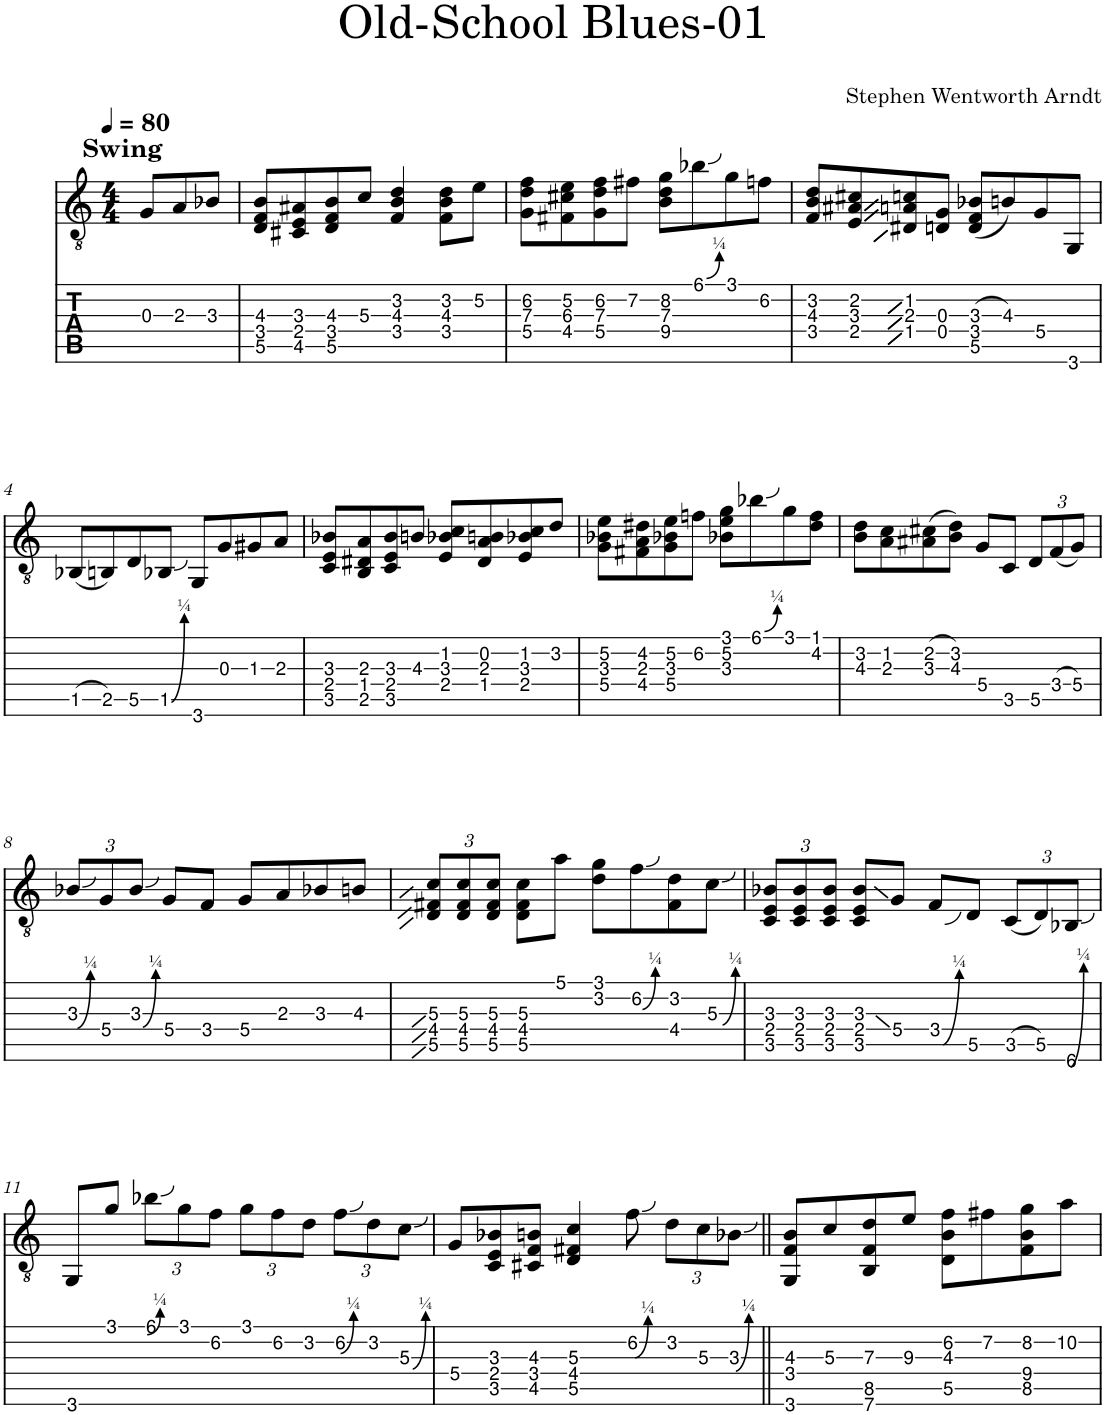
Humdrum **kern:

**kern	**kern
*part1	*part1
*staff2	*staff1
*I"Acoustic Guitar	*
*I'Guit.	*
*stria6	*
*	*clefGv2
*k[]	*k[]
*M4/4	*M4/4
*MM80	*MM80
=	=
!	!LO:TX:a:B:t=Swing
8G	8G/L
8AL	8A/
8B-J	8B-X/J
=1	=1
*stria6	*
8D\ 8F\ 8B\L	8D/ 8F/ 8B/L
8C#\ 8E\ 8A#\J	8C#X/ 8E/ 8A#X/
8D\ 8F\ 8B\L	8D/ 8F/ 8B/
8cJ	8c/J
4F 4B 4d	4F/ 4B/ 4d/
8F\ 8B\ 8d\L	8F\ 8B\ 8d\L
8eJ	8e\J
=2	=2
8G\ 8d\ 8f\L	8G\ 8d\ 8f\L
8F#\ 8c#\ 8e\J	8F#X\ 8c#X\ 8e\
8G\ 8d\ 8f\L	8G\ 8d\ 8f\
8f#J	8f#X\J
8B\ 8d\ 8g\L	8B\ 8d\ 8g\L
8b-J	8b-X\
8gL	8g\
8fJ	8fn\J
=3	=3
8F\ 8B\ 8d\L	8F/ 8B/ 8d/L
8E\ 8A#\ 8c#\J	8E/ 8A#X/ 8c#X/
8D#\ 8A\ 8c\L	8D#X/ 8An/ 8cn/
8D\ 8G\J	8Dn/ 8G/J
8D\ 8F\ 8B-\L	(8D/ 8F/ 8B-X/L
8BJ	8Bn/)
8GL	8G/
8GGJ	8GG/J
!!LO:LB:g=z
=4	=4
8BB-L	(8BB-X/L
8BBJ	8BBn/)
8DL	8D/
8BB-J	8BB-X/J
8GGL	8GG/L
8GJ	8G/
8G#L	8G#X/
8AJ	8A/J
=5	=5
8C\ 8E\ 8B-\L	8C/ 8E/ 8B-X/L
8BB\ 8D#\ 8A\J	8BB/ 8D#X/ 8A/
8C\ 8E\ 8B-\L	8C/ 8E/ 8B-/
8BJ	8Bn/J
8E\ 8B-\ 8c\L	8E/ 8B-X/ 8c/L
8D#\ 8A\ 8B\J	8D#/ 8A/ 8Bn/
8E\ 8B-\ 8c\L	8E/ 8B-X/ 8c/
8dJ	8d/J
=6	=6
8G\ 8B-X\ 8e\L	8G\ 8B-X\ 8e\L
8F#X\ 8A\ 8d#X\J	8F#X\ 8A\ 8d#X\
8G\ 8B-X\ 8e\L	8G\ 8B-X\ 8e\
8fnJ	8fn\J
8B-\ 8e\ 8g\L	8B-X\ 8e\ 8g\L
8b-J	8b-X\
8gL	8g\
8d#\ 8f\J	8d#\ 8f\J
=7	=7
8B\ 8d\L	8B\ 8d\L
8A\ 8c\J	8A\ 8c\
8A#\ 8c#\L	(8A#X\ 8c#X\
8B\ 8d\J	8B\ 8d\J)
8GL	8G/L
8CJ	8C/J
*Xbrackettup	*Xbrackettup
12DL	12D/L
12F	(12F/
12GJ	12G/J)
!!LO:LB:g=z
=8	=8
12B-L	12B-X/L
12G	12G/
12B-J	12B-/J
8GL	8G/L
8FJ	8F/J
8GL	8G/L
8AJ	8A/
8B-XL	8B-X/
8BJ	8Bn/J
=9	=9
12D\ 12F#\ 12c\L	12D/ 12F#X/ 12c/L
12D\ 12F#\ 12c\	12D/ 12F#/ 12c/
12D\ 12F#\ 12c\J	12D/ 12F#/ 12c/J
8D\ 8F#\ 8c\L	8D\ 8F#\ 8c\L
8aJ	8a\J
8d\ 8g\L	8d\ 8g\L
8fJ	8f\
8F#\ 8d\L	8F#\ 8d\
8cJ	8c\J
=10	=10
12C\ 12E\ 12B-\L	12C/ 12E/ 12B-X/L
12C\ 12E\ 12B-\	12C/ 12E/ 12B-/
12C\ 12E\ 12B-\J	12C/ 12E/ 12B-/J
8C\ 8E\ 8B-\L	8C/ 8E/ 8B-/L
8GJ	8G/J
8FL	8F/L
8DJ	8D/J
12CL	(12C/L
12D	12D/)
12BB-J	12BB-X/J
!!LO:LB:g=z
=11	=11
8GGL	8GG/L
8gJ	8g/J
12b-L	12b-X\L
12g	12g\
12fJ	12f\J
12gL	12g\L
12f	12f\
12dJ	12d\J
12fL	12f\L
12d	12d\
12cJ	12c\J
=12	=12
8GL	8G/L
8C\ 8E\ 8B-\J	8C/ 8E/ 8B-X/
8C# 8F 8B-X	8C#X/ 8F/ 8Bn/J
4D 4F# 4c	4D/ 4F#X/ 4c/
8f	8f\
12dL	12d\L
12c	12c\
12B-J	12B-X\J
=13||	=13||
8GG\ 8F\ 8B\L	8GG/ 8F/ 8B/L
8cJ	8c/
8BB\ 8F\ 8d\L	8BB/ 8F/ 8d/
8eJ	8e/J
8D\ 8B\ 8f\L	8D\ 8B\ 8f\L
8f#J	8f#X\
8F\ 8B\ 8g\L	8F\ 8B\ 8g\
8aJ	8a\J
=	=
*-	*-
